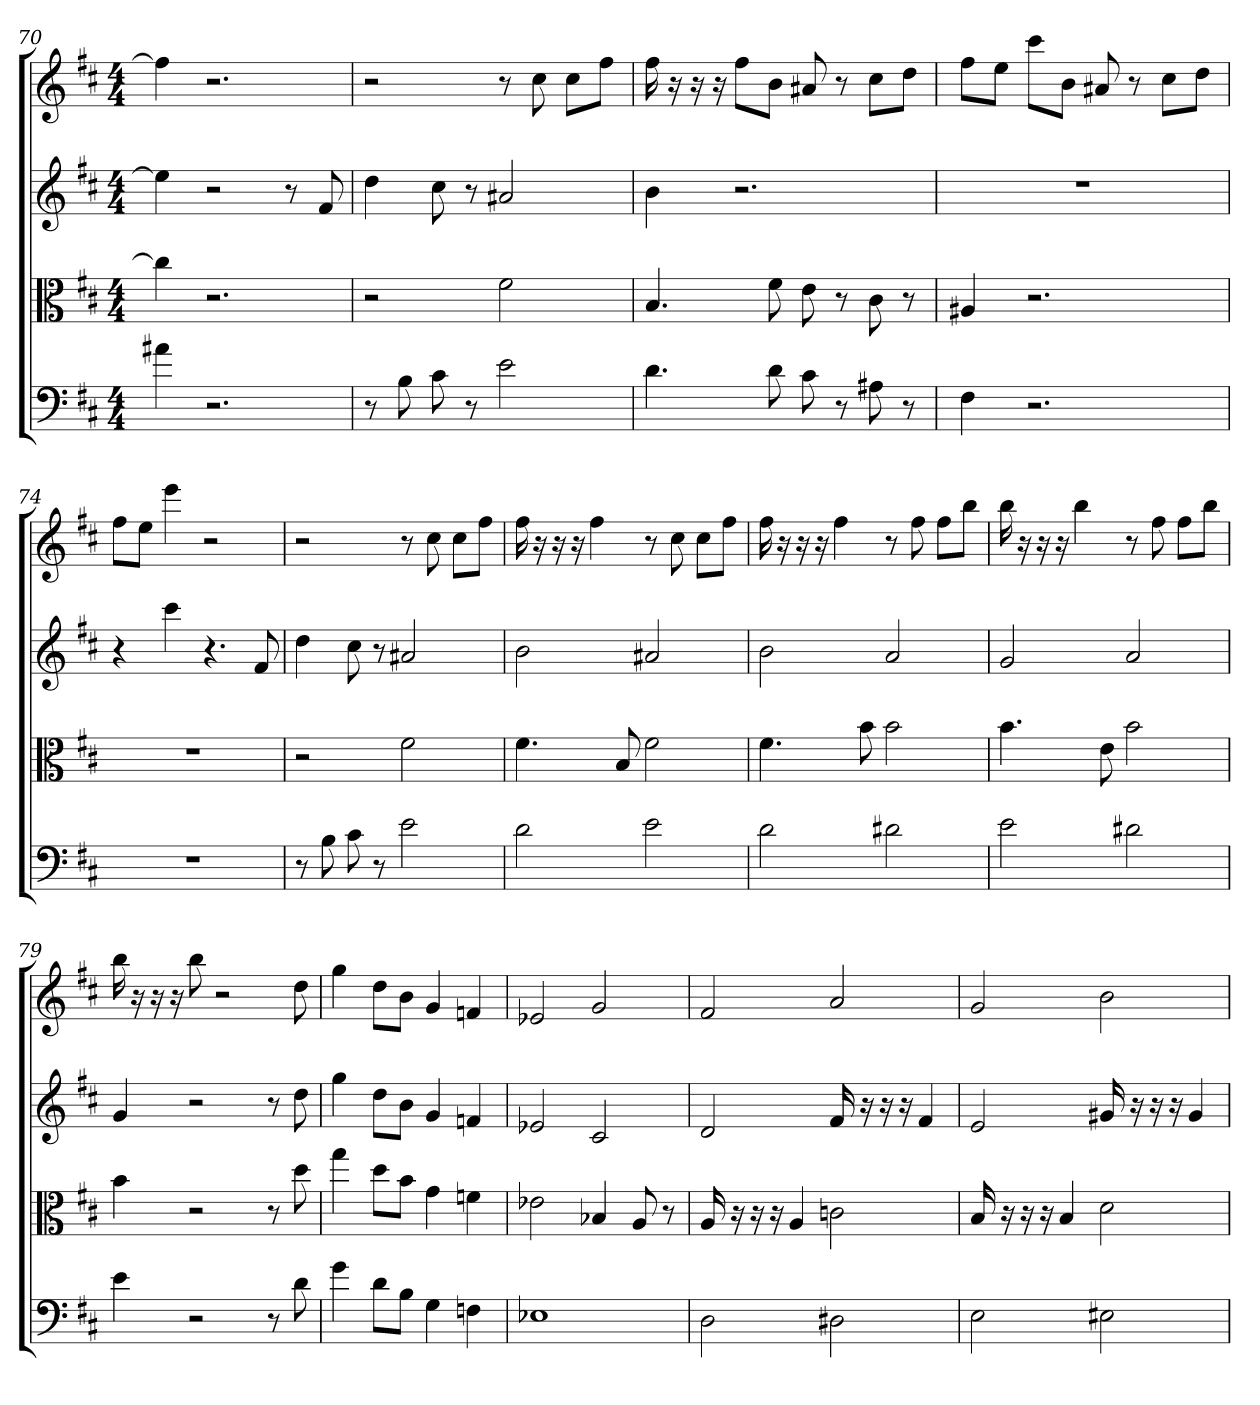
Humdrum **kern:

**kern	**kern	**kern	**kern
*part4	*part3	*part2	*part1
*staff4	*staff3	*staff2	*staff1
*clefF4	*clefC3	*clefG2	*clefG2
*k[f#c#]	*k[f#c#]	*k[f#c#]	*k[f#c#]
*b:	*b:	*b:	*b:
*M4/4	*M4/4	*M4/4	*M4/4
=70	=70	=70	=70
4a#X	4cc#]	4ee]	4ff#]
2.r	2.r	2r	2.r
.	.	8r	.
.	.	8f#	.
=71	=71	=71	=71
8r	2r	4dd	2r
8B	.	.	.
8c#	.	8cc#	.
8r	.	8r	.
2e	2f#	2a#X	8r
.	.	.	8cc#
.	.	.	8cc#\L
.	.	.	8ff#\J
=72	=72	=72	=72
4.d	4.B	4b	16ff#
.	.	.	16r
.	.	.	16r
.	.	.	16r
.	.	2.r	8ff#\L
8d	8f#	.	8b\J
8c#	8e	.	8a#X
8r	8r	.	8r
8A#X	8c#	.	8cc#\L
8r	8r	.	8dd\J
=73	=73	=73	=73
4F#	4A#X	1r	8ff#\L
.	.	.	8ee\J
2.r	2.r	.	8ccc#\L
.	.	.	8b\J
.	.	.	8a#X
.	.	.	8r
.	.	.	8cc#\L
.	.	.	8dd\J
=74	=74	=74	=74
1r	1r	4r	8ff#\L
.	.	.	8ee\J
.	.	4ccc#	4eee
.	.	4.r	2r
.	.	8f#	.
=75	=75	=75	=75
8r	2r	4dd	2r
8B	.	.	.
8c#	.	8cc#	.
8r	.	8r	.
2e	2f#	2a#X	8r
.	.	.	8cc#
.	.	.	8cc#\L
.	.	.	8ff#\J
=76	=76	=76	=76
2d	4.f#	2b	16ff#
.	.	.	16r
.	.	.	16r
.	.	.	16r
.	.	.	4ff#
.	8B	.	.
2e	2f#	2a#X	8r
.	.	.	8cc#
.	.	.	8cc#\L
.	.	.	8ff#\J
=77	=77	=77	=77
2d	4.f#	2b	16ff#
.	.	.	16r
.	.	.	16r
.	.	.	16r
.	.	.	4ff#
.	8b	.	.
2d#X	2b	2a	8r
.	.	.	8ff#
.	.	.	8ff#\L
.	.	.	8bb\J
=78	=78	=78	=78
2e	4.b	2g	16bb
.	.	.	16r
.	.	.	16r
.	.	.	16r
.	.	.	4bb
.	8e	.	.
2d#X	2b	2a	8r
.	.	.	8ff#
.	.	.	8ff#\L
.	.	.	8bb\J
=79	=79	=79	=79
4e	4b	4g	16bb
.	.	.	16r
.	.	.	16r
.	.	.	16r
2r	2r	2r	8bb
.	.	.	2r
8r	8r	8r	.
8d	8dd	8dd	8dd
=80	=80	=80	=80
4g	4gg	4gg	4gg
8d\L	8dd\L	8dd\L	8dd\L
8B\J	8b\J	8b\J	8b\J
4G	4g	4g	4g
4Fn	4fn	4fn	4fn
=81	=81	=81	=81
1E-X	2e-X	2e-X	2e-X
.	4B-X	2c#	2g
.	8A	.	.
.	8r	.	.
=82	=82	=82	=82
2D	16A	2d	2f#
.	16r	.	.
.	16r	.	.
.	16r	.	.
.	4A	.	.
2D#X	2cn	16f#	2a
.	.	16r	.
.	.	16r	.
.	.	16r	.
.	.	4f#	.
=83	=83	=83	=83
2E	16B	2e	2g
.	16r	.	.
.	16r	.	.
.	16r	.	.
.	4B	.	.
2E#X	2d	16g#X	2b
.	.	16r	.
.	.	16r	.
.	.	16r	.
.	.	4g#	.
=	=	=	=
*-	*-	*-	*-
